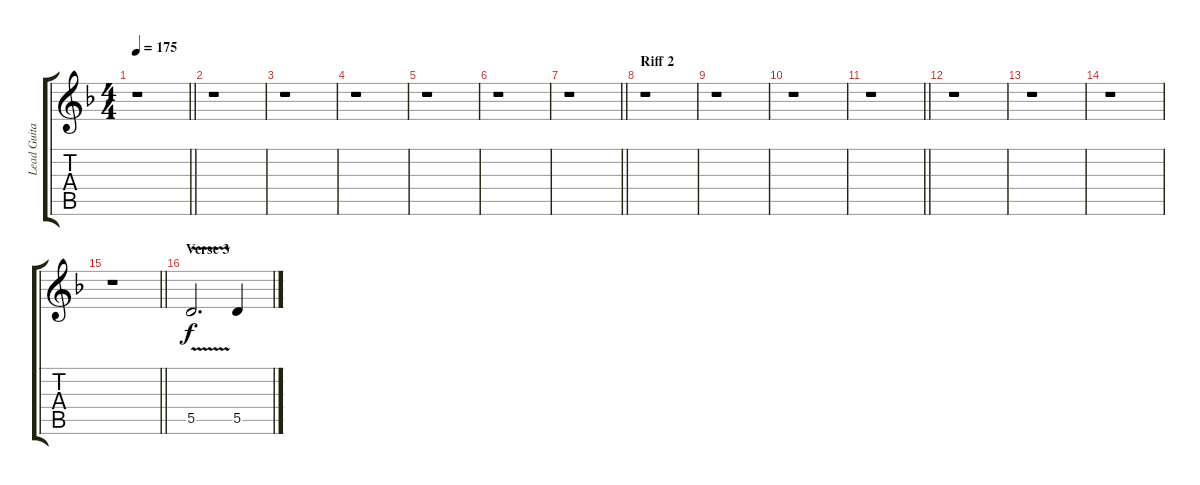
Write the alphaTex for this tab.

\track ("Lead Guitar 1: Juha-Pekka Alanen" "Lead Guita") {instrument overdrivenguitar}
\staff {score tabs}
\tuning (E4 B3 G3 D3 A2 E2) {hide}
\ts (4 4)
\tempo 175
\clef g2
\barLineRight lightlight
\ks dminor
r.1{dy f} |
r.1 |
r.1 |
r.1 |
r.1 |
r.1 |
\barLineRight lightlight
r.1 |
\section ("" "Riff 2")
r.1 |
r.1 |
r.1 |
\barLineRight lightlight
r.1 |
r.1 |
r.1 |
r.1 |
\barLineRight lightlight
r.1 |
\section ("" "Verse 3")
5.5{v}.2{d} 5.5.4
